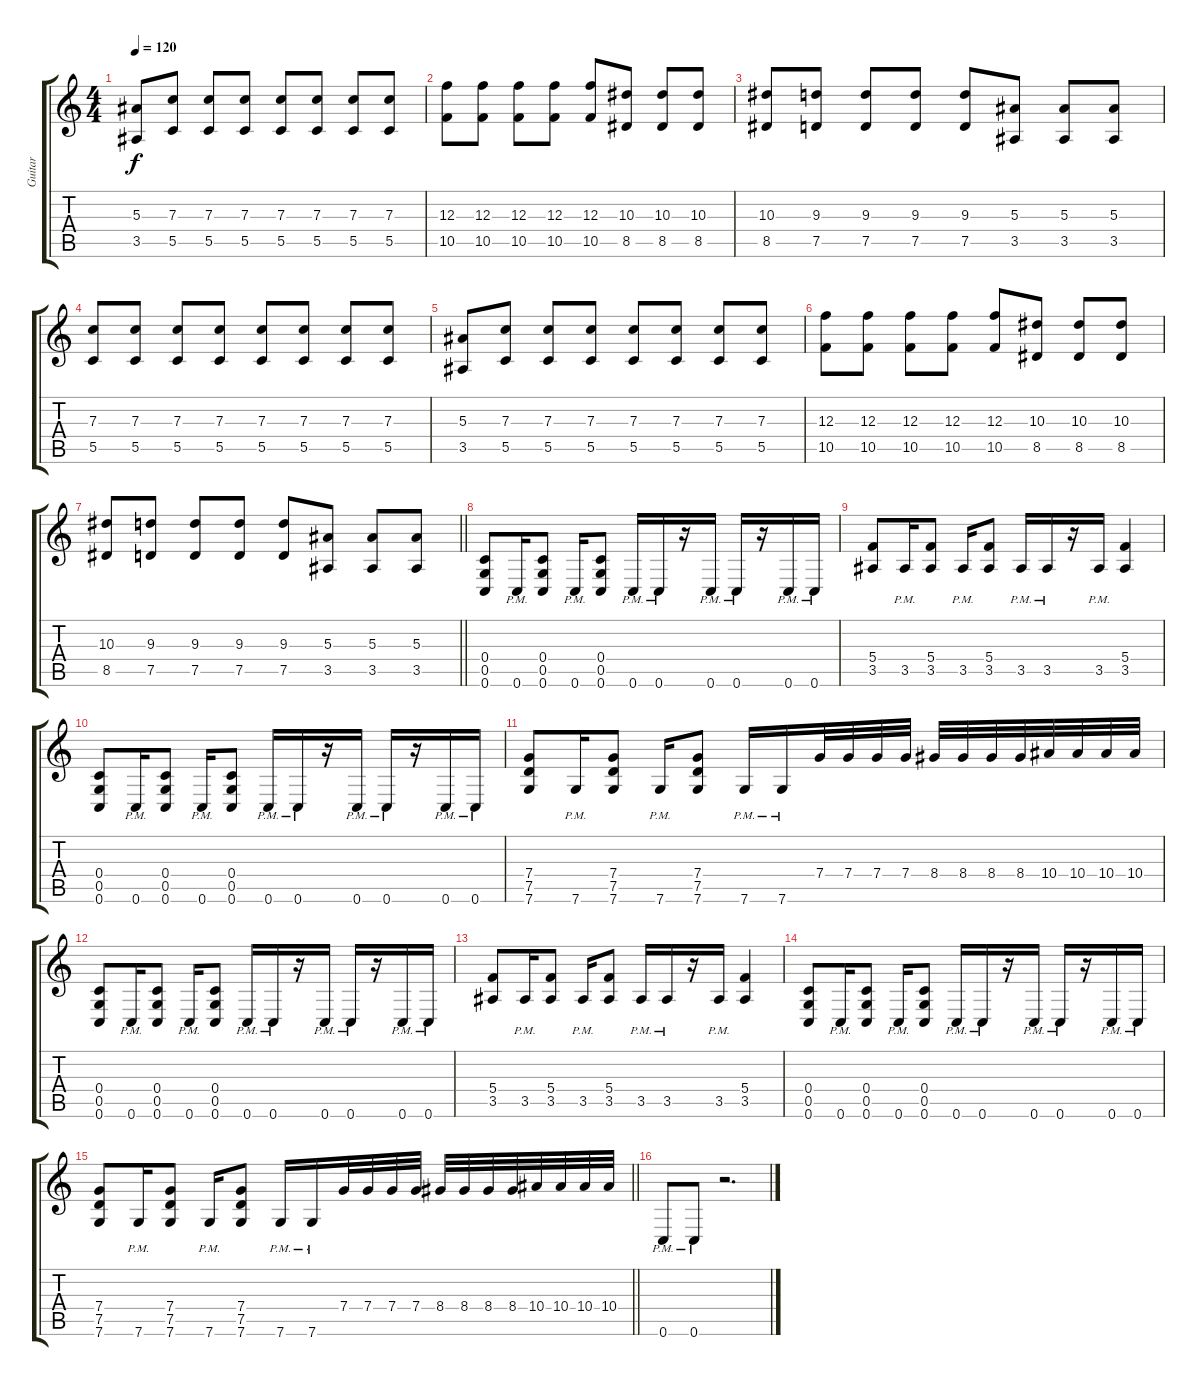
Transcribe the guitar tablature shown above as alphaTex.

\track ("Guitar" "Guitar") {instrument distortionguitar}
\staff {score tabs}
\tuning (D4 A3 F3 C3 G2 C2) {hide}
\ts (4 4)
\tempo 120
\clef g2
\ks c
(5.3 3.5).8{dy f} (7.3 5.5).8 (7.3 5.5).8 (7.3 5.5).8 (7.3 5.5).8 (7.3 5.5).8 (7.3 5.5).8 (7.3 5.5).8 |
(12.3 10.5).8 (12.3 10.5).8 (12.3 10.5).8 (12.3 10.5).8 (12.3 10.5).8 (10.3 8.5).8 (10.3 8.5).8 (10.3 8.5).8 |
(10.3 8.5).8 (9.3 7.5).8 (9.3 7.5).8 (9.3 7.5).8 (9.3 7.5).8 (5.3 3.5).8 (5.3 3.5).8 (5.3 3.5).8 |
(7.3 5.5).8 (7.3 5.5).8 (7.3 5.5).8 (7.3 5.5).8 (7.3 5.5).8 (7.3 5.5).8 (7.3 5.5).8 (7.3 5.5).8 |
(5.3 3.5).8 (7.3 5.5).8 (7.3 5.5).8 (7.3 5.5).8 (7.3 5.5).8 (7.3 5.5).8 (7.3 5.5).8 (7.3 5.5).8 |
(12.3 10.5).8 (12.3 10.5).8 (12.3 10.5).8 (12.3 10.5).8 (12.3 10.5).8 (10.3 8.5).8 (10.3 8.5).8 (10.3 8.5).8 |
\barLineRight lightlight
(10.3 8.5).8 (9.3 7.5).8 (9.3 7.5).8 (9.3 7.5).8 (9.3 7.5).8 (5.3 3.5).8 (5.3 3.5).8 (5.3 3.5).8 |
\section ("" " ")
(0.4 0.5 0.6).8 0.6{pm}.16 (0.4 0.5 0.6).8 0.6{pm}.16 (0.4 0.5 0.6).8 0.6{pm}.16 0.6{pm}.16 r.16 0.6{pm}.16 0.6{pm}.16 r.16 0.6{pm}.16 0.6{pm}.16 |
(5.4 3.5).8 3.5{pm}.16 (5.4 3.5).8 3.5{pm}.16 (5.4 3.5).8 3.5{pm}.16 3.5{pm}.16 r.16 3.5{pm}.16 (5.4 3.5).4 |
(0.4 0.5 0.6).8 0.6{pm}.16 (0.4 0.5 0.6).8 0.6{pm}.16 (0.4 0.5 0.6).8 0.6{pm}.16 0.6{pm}.16 r.16 0.6{pm}.16 0.6{pm}.16 r.16 0.6{pm}.16 0.6{pm}.16 |
(7.4 7.5 7.6).8 7.6{pm}.16 (7.4 7.5 7.6).8 7.6{pm}.16 (7.4 7.5 7.6).8 7.6{pm}.16 7.6{pm}.16 7.4.32 7.4.32 7.4.32 7.4.32 8.4.32 8.4.32 8.4.32 8.4.32 10.4.32 10.4.32 10.4.32 10.4.32 |
(0.4 0.5 0.6).8 0.6{pm}.16 (0.4 0.5 0.6).8 0.6{pm}.16 (0.4 0.5 0.6).8 0.6{pm}.16 0.6{pm}.16 r.16 0.6{pm}.16 0.6{pm}.16 r.16 0.6{pm}.16 0.6{pm}.16 |
(5.4 3.5).8 3.5{pm}.16 (5.4 3.5).8 3.5{pm}.16 (5.4 3.5).8 3.5{pm}.16 3.5{pm}.16 r.16 3.5{pm}.16 (5.4 3.5).4 |
(0.4 0.5 0.6).8 0.6{pm}.16 (0.4 0.5 0.6).8 0.6{pm}.16 (0.4 0.5 0.6).8 0.6{pm}.16 0.6{pm}.16 r.16 0.6{pm}.16 0.6{pm}.16 r.16 0.6{pm}.16 0.6{pm}.16 |
\barLineRight lightlight
(7.4 7.5 7.6).8 7.6{pm}.16 (7.4 7.5 7.6).8 7.6{pm}.16 (7.4 7.5 7.6).8 7.6{pm}.16 7.6{pm}.16 7.4.32 7.4.32 7.4.32 7.4.32 8.4.32 8.4.32 8.4.32 8.4.32 10.4.32 10.4.32 10.4.32 10.4.32 |
\section ("" " ")
0.6{pm}.8 0.6{pm}.8 r.2{d}
